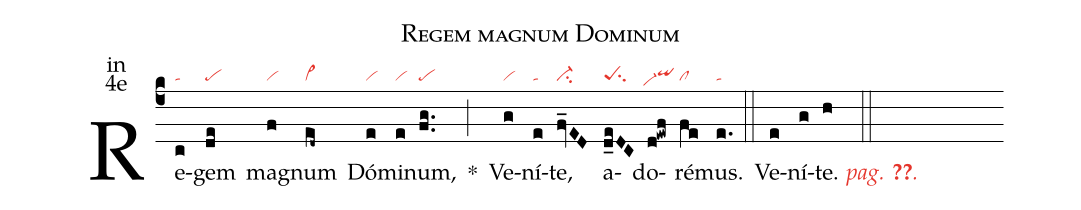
name:Regem magnum Dominum;
office-part:in;
mode:4e;
nabc-lines:1;
%%
(c4) Re(c|ta)gem(de|pe) mag(f|vi)num(ed~|vi>) Dó(e|vi)mi(e|vi)num,(fg..|pe) <sp>*</sp>(;) Ve(g|vi)ní(e|ta)te,(fv_ED|ci-) a(d_eDC|peSsu2)do(d!ewf|`vi-hdqihh)ré(fe|cl)mus.(e.|ta) (::) <nlba>Ve(e)ní(g)te. <c><i>pag. <v>\pageref{M-ORIP4e}</v>.</i></c></nlba>(h ::)
